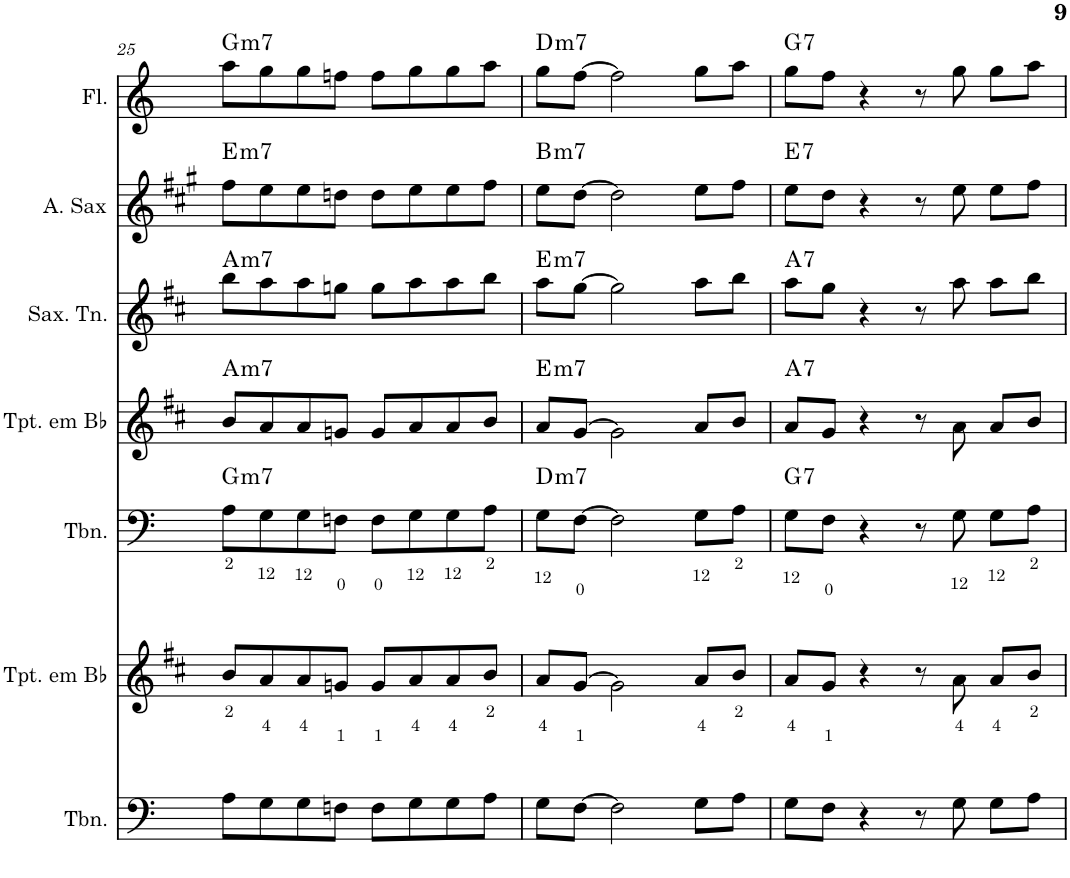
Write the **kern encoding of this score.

**kern	**kern	**kern	**harte	**kern	**harte	**kern	**harte	**kern	**harte	**kern	**harte
*part7	*part6	*part5	*part5	*part4	*part4	*part3	*part3	*part2	*part2	*part1	*part1
*staff7	*staff6	*staff5	*	*staff4	*	*staff3	*	*staff2	*	*staff1	*
*I"Trombone	*I"Trompete em Bb	*I"Trombone	*	*I"Trompete em Bb	*	*I"Saxofone Tenor	*	*I"Saxofone Alto	*	*I"Flauta Transversal	*
*I'Tbn.	*I'Tpt. em Bb	*I'Tbn.	*	*I'Tpt. em Bb	*	*I'Sax. Tn.	*	*	*	*I'Fl.	*
!!LO:PB:g=z
*clefF4	*clefG2	*clefF4	*	*clefG2	*	*clefG2	*	*clefG2	*	*clefG2	*
*	*Trd1c2	*	*	*Trd1c2	*	*Trd8c14	*	*Trd5c9	*	*	*
*k[]	*k[f#c#]	*k[]	*	*k[f#c#]	*	*k[f#c#]	*	*k[f#c#g#]	*	*k[]	*
*M4/4	*M4/4	*M4/4	*	*M4/4	*	*M4/4	*	*M4/4	*	*M4/4	*
=25	=25	=25	=25	=25	=25	=25	=25	=25	=25	=25	=25
!	!	!	!LO:H:kt=m7	!	!LO:H:kt=m7	!	!LO:H:kt=m7	!	!LO:H:kt=m7	!	!LO:H:kt=m7
8A\L	8b/L	8A\L	G:min7	8b/L	A:min7	8bb\L	A:min7	8ff#\L	E:min7	8aa\L	G:min7
8G\	8a/	8G\	.	8a/	.	8aa\	.	8ee\	.	8gg\	.
8G\	8a/	8G\	.	8a/	.	8aa\	.	8ee\	.	8gg\	.
8Fn\J	8gn/J	8Fn\J	.	8gn/J	.	8ggn\J	.	8ddn\J	.	8ffn\J	.
8F\L	8g/L	8F\L	.	8g/L	.	8gg\L	.	8dd\L	.	8ff\L	.
8G\	8a/	8G\	.	8a/	.	8aa\	.	8ee\	.	8gg\	.
8G\	8a/	8G\	.	8a/	.	8aa\	.	8ee\	.	8gg\	.
8A\J	8b/J	8A\J	.	8b/J	.	8bb\J	.	8ff#\J	.	8aa\J	.
=26	=26	=26	=26	=26	=26	=26	=26	=26	=26	=26	=26
!	!	!	!LO:H:kt=m7	!	!LO:H:kt=m7	!	!LO:H:kt=m7	!	!LO:H:kt=m7	!	!LO:H:kt=m7
8G\L	8a/L	8G\L	D:min7	8a/L	E:min7	8aa\L	E:min7	8ee\L	B:min7	8gg\L	D:min7
[8F\J	[8g/J	[8F\J	.	[8g/J	.	[8gg\J	.	[8dd\J	.	[8ff\J	.
2F\]	2g\]	2F\]	.	2g\]	.	2gg\]	.	2dd\]	.	2ff\]	.
8G\L	8a/L	8G\L	.	8a/L	.	8aa\L	.	8ee\L	.	8gg\L	.
8A\J	8b/J	8A\J	.	8b/J	.	8bb\J	.	8ff#\J	.	8aa\J	.
=27	=27	=27	=27	=27	=27	=27	=27	=27	=27	=27	=27
!	!	!	!LO:H:kt=7	!	!LO:H:kt=7	!	!LO:H:kt=7	!	!LO:H:kt=7	!	!LO:H:kt=7
8G\L	8a/L	8G\L	G:7	8a/L	A:7	8aa\L	A:7	8ee\L	E:7	8gg\L	G:7
8F\J	8g/J	8F\J	.	8g/J	.	8gg\J	.	8dd\J	.	8ff\J	.
4r	4r	4r	.	4r	.	4r	.	4r	.	4r	.
8r	8r	8r	.	8r	.	8r	.	8r	.	8r	.
8G\	8a\	8G\	.	8a\	.	8aa\	.	8ee\	.	8gg\	.
8G\L	8a/L	8G\L	.	8a/L	.	8aa\L	.	8ee\L	.	8gg\L	.
8A\J	8b/J	8A\J	.	8b/J	.	8bb\J	.	8ff#\J	.	8aa\J	.
=	=	=	=	=	=	=	=	=	=	=	=
*-	*-	*-	*-	*-	*-	*-	*-	*-	*-	*-	*-
